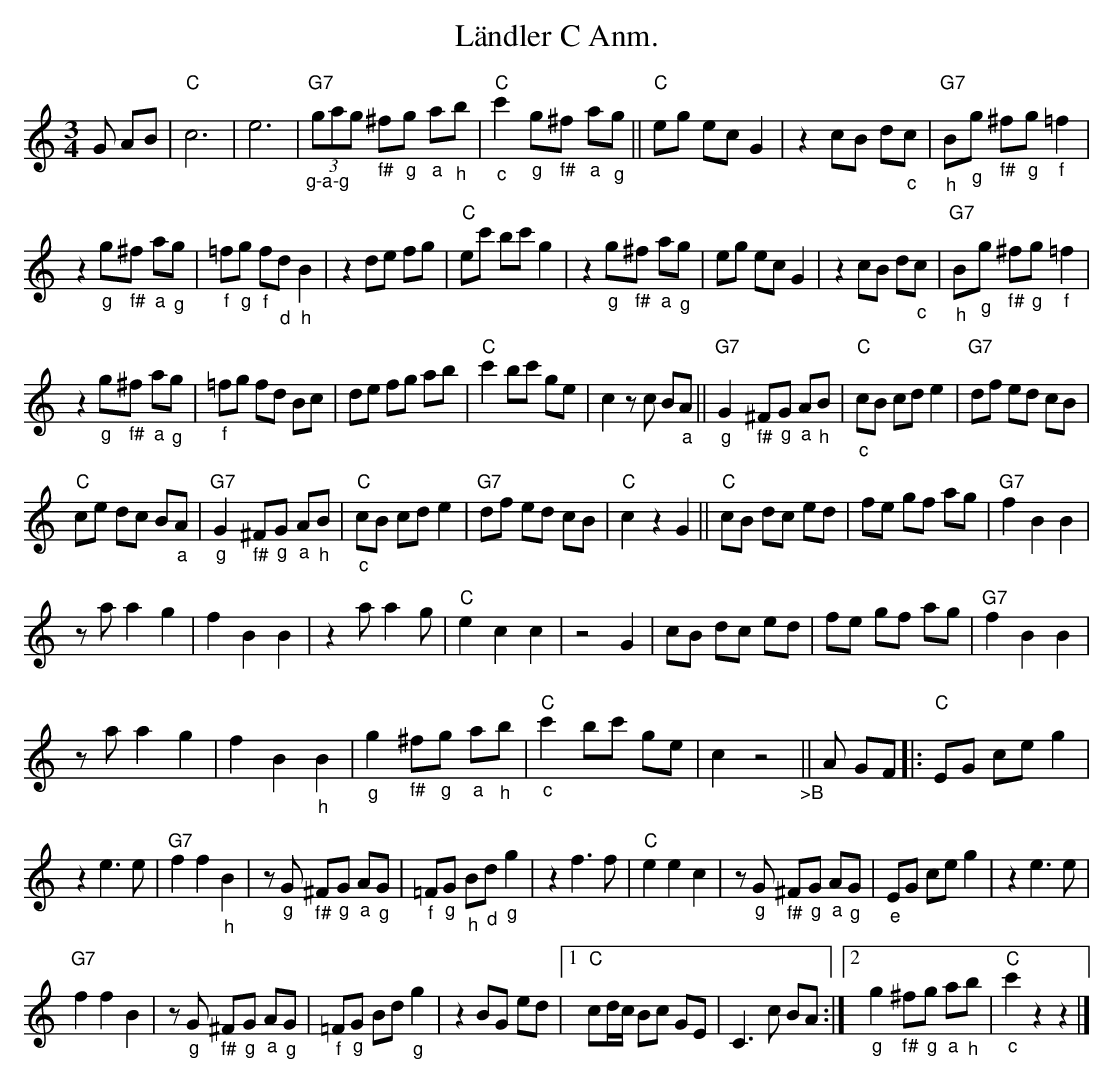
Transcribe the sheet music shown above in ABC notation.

X:1
T: Ländler C Anm.
M:3/4
L:1/8
K:C
G AB | "C"c6 | e6 | "G7"(3"_g-a-g"gag "_f#"^f"_g"g "_a"a"_h"b | "C""_c"c'2 "_g"g"_f#"^f "_a"a"_g"g || "C"eg ec G2 | z2cB d"_c"c | "G7""_h"B"_g"g "_f#"^f"_g"g "_f"=f2 |
z2 "_g"g"_f#"^f "_a"a"_g"g | "_f"=f"_g"g "_f"f"_d"d "_h"B2 | z2 de fg | "C"ec' bc' g2 | z2 "_g"g"_f#"^f "_a"a"_g"g | eg ec G2 | z2 cB d"_c"c | "G7""_h"B"_g"g "_f#"^f"_g"g "_f"=f2 |
z2 "_g"g"_f#"^f "_a"a"_g"g | "_f"=fg fd Bc | de fg ab | "C"c'2 bc' ge | c2 zc B"_a"A || "G7""_g"G2 "_f#"^F"_g"G "_a"A"_h"B | "C""_c"cB cd e2 | "G7"df ed cB |
"C"ce dc B"_a"A | "G7""_g"G2 "_f#"^F"_g"G "_a"A"_h"B | "C""_c"cB cd e2 | "G7"df ed cB | "C"c2z2G2 || "C"cB dc ed | fe gf ag | "G7"f2 B2B2 |
za a2g2 | f2B2B2 | z2 a a2 g | "C"e2c2c2 | z4G2 | cB dc ed | fe gf ag | "G7"f2B2B2 |
za a2g2 | f2B2"_h"B2 | "_g"g2 "_f#"^f"_g"g "_a"a"_h"b | "C""_c"c'2 bc' ge | c2z4 "_>B"|| A GF |: "C"EG ce g2 |
z2 e3e | "G7"f2f2"_h"B2 | z"_g"G "_f#"^F"_g"G "_a"A"_g"G | "_f"=F"_g"G "_h"B"_d"d "_g"g2 | z2 f3f | "C"e2e2c2 | z"_g"G "_f#"^F"_g"G "_a"A"_g"G | "_e"EG ce g2 | z2e3e |
"G7"f2f2B2 | z"_g"G "_f#"^F"_g"G "_a"A"_g"G | "_f"=F"_g"G Bd "_g"g2 | z2 BG ed |1 "C"cd/c/ Bc GE | C3c BA :|2 "_g"g2 "_f#"^f"_g"g "_a"a"_h"b | "C""_c"c'2 z2z2 |]
